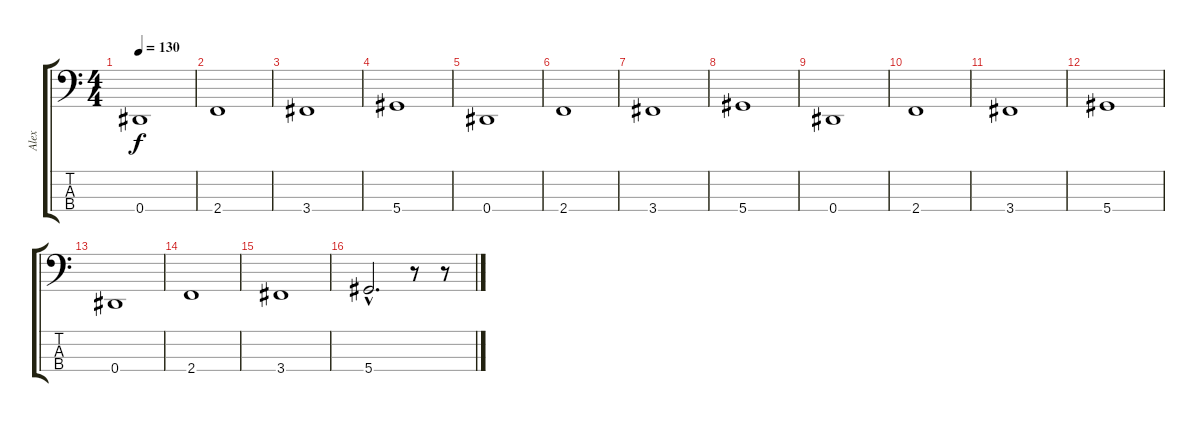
\track ("Alex" "Alex") {instrument electricbasspick}
\staff {score tabs}
\tuning (Gb2 Db2 Ab1 Eb1) {hide}
\ts (4 4)
\tempo 130
\clef f4
\ks c
0.4.1{dy f} |
2.4.1 |
3.4.1 |
5.4.1 |
0.4.1 |
2.4.1 |
3.4.1 |
5.4.1 |
0.4.1 |
2.4.1 |
3.4.1 |
5.4.1 |
0.4.1 |
2.4.1 |
3.4.1 |
5.4{hac}.2{d} r.8 r.8
